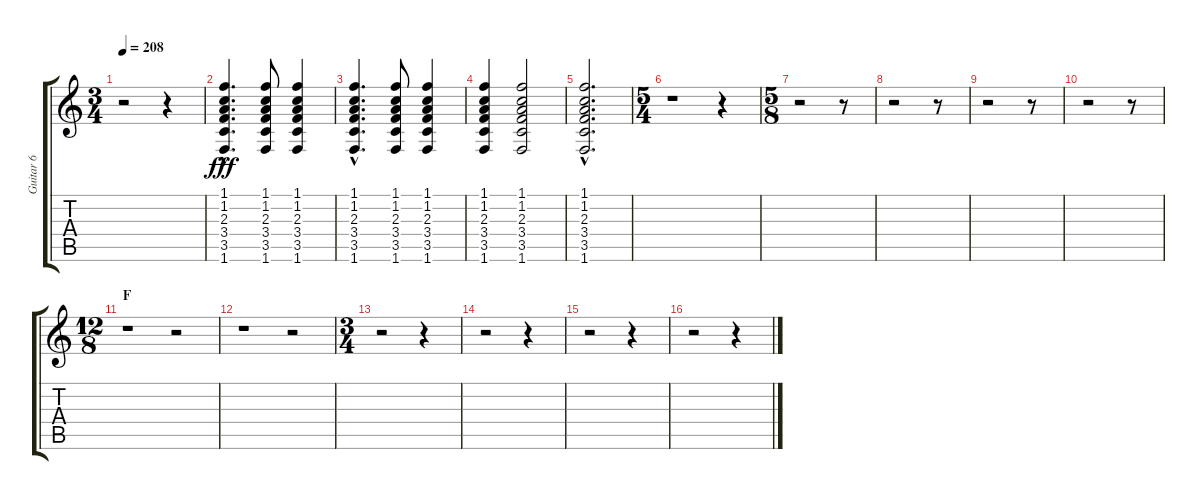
\track ("Guitar 6" "Guitar 6") {instrument acousticguitarsteel}
\staff {score tabs}
\tuning (E4 B3 G3 D3 A2 E2) {hide}
\ts (3 4)
\tempo 208
\clef g2
\ks c
r.2{dy fff} r.4 |
(1.1{hac} 1.2{hac} 2.3{hac} 3.4{hac} 3.5{hac} 1.6{hac}).4{d} (1.1 1.2 2.3 3.4 3.5 1.6).8 (1.1 1.2 2.3 3.4 3.5 1.6).4 |
(1.1{hac} 1.2{hac} 2.3{hac} 3.4{hac} 3.5{hac} 1.6{hac}).4{d} (1.1 1.2 2.3 3.4 3.5 1.6).8 (1.1 1.2 2.3 3.4 3.5 1.6).4 |
(1.1 1.2 2.3 3.4 3.5 1.6).4 (1.1 1.2 2.3 3.4 3.5 1.6).2 |
(1.1{hac} 1.2{hac} 2.3{hac} 3.4{hac} 3.5{hac} 1.6{hac}).2{d} |
\ts (5 4)
r.1 r.4 |
\ts (5 8)
r.2 r.8 |
r.2 r.8 |
r.2 r.8 |
r.2 r.8 |
\ts (12 8)
\section ("" "F")
r.1 r.2 |
r.1 r.2 |
\ts (3 4)
r.2 r.4 |
r.2 r.4 |
r.2 r.4 |
r.2 r.4
